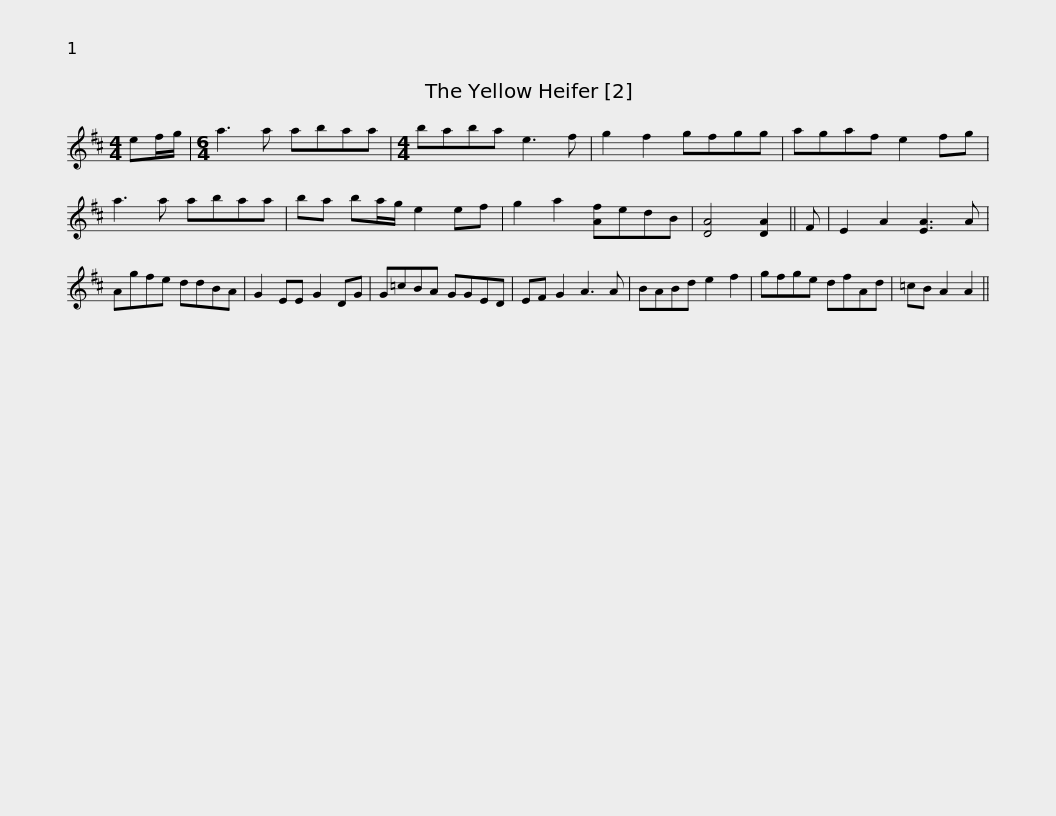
X:1
L:1/8
M:4/4
I:linebreak $
K:D
V:1 treble
V:1
 ef/g/ |[M:6/4] a3 a abaa |[M:4/4] baba e3 f | g2 f2 gfgg | agaf e2 fg | %5
 a3 a abaa |$ ba ba/g/ e2 ef | g2 a2 [Af]edB | [DA]4 [DA]2 || F | %10
 E2 A2 [EA]3 A | Agfe ddBA | G2 EE G2 DG |$ G=cBA GGED | EF G2 A3 A | %15
 BABd e2 f2 | gfge dfAd | =cB A2 A2 || %18
